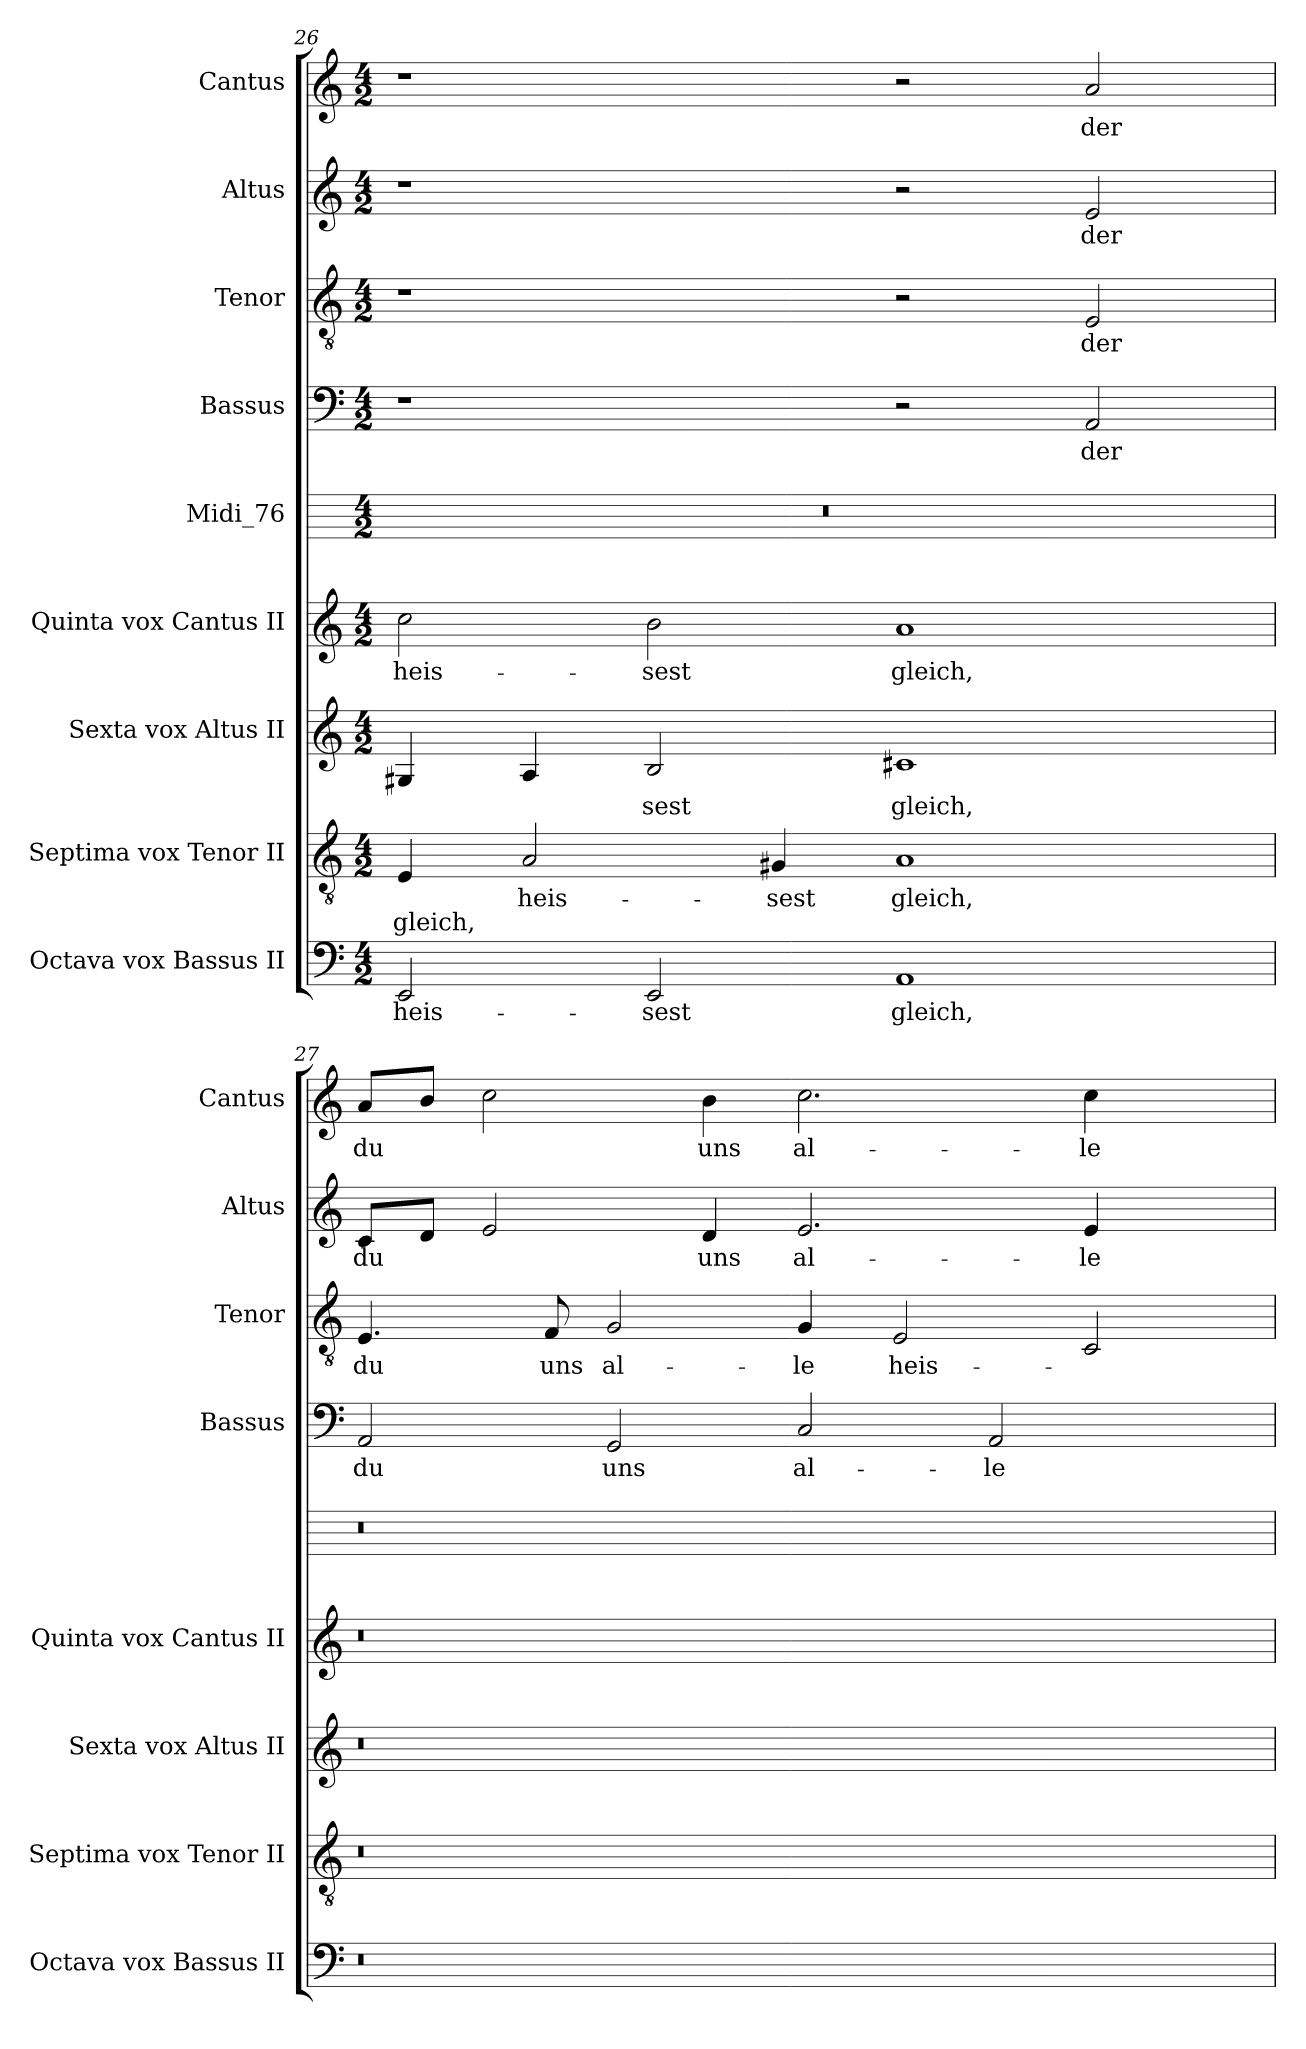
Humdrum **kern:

**kern	**text	**kern	**text	**text	**kern	**text	**kern	**text	**kern	**kern	**text	**kern	**text	**kern	**text	**kern	**text
*part9	*part9	*part8	*part8	*part8	*part7	*part7	*part6	*part6	*part5	*part4	*part4	*part3	*part3	*part2	*part2	*part1	*part1
*staff9	*staff9	*staff8	*staff8	*staff8	*staff7	*staff7	*staff6	*staff6	*staff5	*staff4	*staff4	*staff3	*staff3	*staff2	*staff2	*staff1	*staff1
*I"Octava vox Bassus II	*	*I"Septima vox Tenor II	*	*	*I"Sexta vox Altus II	*	*I"Quinta vox Cantus II	*	*I"Midi_76	*I"Bassus	*	*I"Tenor	*	*I"Altus	*	*I"Cantus	*
*I'Octava vox Bassus II	*	*I'Septima vox Tenor II	*	*	*I'Sexta vox Altus II	*	*I'Quinta vox Cantus II	*	*	*I'Bassus	*	*I'Tenor	*	*I'Altus	*	*I'Cantus	*
!!LO:LB:g=z
*clefF4	*	*clefGv2	*	*	*clefG2	*	*clefG2	*	*	*clefF4	*	*clefGv2	*	*clefG2	*	*clefG2	*
*k[]	*	*k[]	*	*	*k[]	*	*k[]	*	*	*k[]	*	*k[]	*	*k[]	*	*k[]	*
*C:	*	*C:	*	*	*C:	*	*C:	*	*	*C:	*	*C:	*	*C:	*	*C:	*
*M4/2	*	*M4/2	*	*	*M4/2	*	*M4/2	*	*M4/2	*M4/2	*	*M4/2	*	*M4/2	*	*M4/2	*
=26	=26	=26	=26	=26	=26	=26	=26	=26	=26	=26	=26	=26	=26	=26	=26	=26	=26
!	!LO:LY:b	!	!	!LO:LY:b	!	!	!	!LO:LY:b	!	!	!	!	!	!	!	!	!
2EE	heis-	4E	.	gleich,	4G#X	.	2cc	heis-	0r	1r	.	1r	.	1r	.	1r	.
!	!	!	!LO:LY:b	!	!	!	!	!	!	!	!	!	!	!	!	!	!
.	.	2A	heis-	.	4A	.	.	.	.	.	.	.	.	.	.	.	.
!	!LO:LY:b	!	!	!	!	!LO:LY:b	!	!LO:LY:b	!	!	!	!	!	!	!	!	!
2EE	-sest	.	.	.	2B	sest	2b	-sest	.	.	.	.	.	.	.	.	.
!	!	!	!LO:LY:b	!	!	!	!	!	!	!	!	!	!	!	!	!	!
.	.	4G#X	-sest	.	.	.	.	.	.	.	.	.	.	.	.	.	.
!	!LO:LY:b	!	!LO:LY:b	!	!	!LO:LY:b	!	!LO:LY:b	!	!	!	!	!	!	!	!	!
1AA	gleich,	1A	gleich,	.	1c#X	gleich,	1a	gleich,	.	2r	.	2r	.	2r	.	2r	.
!	!	!	!	!	!	!	!	!	!	!	!LO:LY:b	!	!LO:LY:b	!	!LO:LY:b	!	!LO:LY:b
.	.	.	.	.	.	.	.	.	.	2AA	der	2E	der	2e	der	2a	der
=27	=27	=27	=27	=27	=27	=27	=27	=27	=27	=27	=27	=27	=27	=27	=27	=27	=27
!	!	!	!	!	!	!	!	!	!	!	!LO:LY:b	!	!LO:LY:b	!	!LO:LY:b	!	!LO:LY:b
0r	.	0r	.	.	0r	.	0r	.	0r	2AA	du	4.E	du	8cL	du	8aL	du
.	.	.	.	.	.	.	.	.	.	.	.	.	.	8dJ	.	8bJ	.
.	.	.	.	.	.	.	.	.	.	.	.	.	.	2e	.	2cc	.
!	!	!	!	!	!	!	!	!	!	!	!	!	!LO:LY:b	!	!	!	!
.	.	.	.	.	.	.	.	.	.	.	.	8F	uns	.	.	.	.
!	!	!	!	!	!	!	!	!	!	!	!LO:LY:b	!	!LO:LY:b	!	!	!	!
.	.	.	.	.	.	.	.	.	.	2GG	uns	2G	al-	.	.	.	.
!	!	!	!	!	!	!	!	!	!	!	!	!	!	!	!LO:LY:b	!	!LO:LY:b
.	.	.	.	.	.	.	.	.	.	.	.	.	.	4d	uns	4b	uns
!	!	!	!	!	!	!	!	!	!	!	!LO:LY:b	!	!LO:LY:b	!	!LO:LY:b	!	!LO:LY:b
.	.	.	.	.	.	.	.	.	.	2C	al-	4G	-le	2.e	al-	2.cc	al-
!	!	!	!	!	!	!	!	!	!	!	!	!	!LO:LY:b	!	!	!	!
.	.	.	.	.	.	.	.	.	.	.	.	2E	heis-	.	.	.	.
!	!	!	!	!	!	!	!	!	!	!	!LO:LY:b	!	!	!	!	!	!
.	.	.	.	.	.	.	.	.	.	2AA	-le	.	.	.	.	.	.
!	!	!	!	!	!	!	!	!	!	!	!	!	!	!	!LO:LY:b	!	!LO:LY:b
.	.	.	.	.	.	.	.	.	.	.	.	2C	.	4e	-le	4cc	-le
4ryy	.	4ryy	.	.	4ryy	.	4ryy	.	4ryy	4ryy	.	.	.	4ryy	.	4ryy	.
=	=	=	=	=	=	=	=	=	=	=	=	=	=	=	=	=	=
*-	*-	*-	*-	*-	*-	*-	*-	*-	*-	*-	*-	*-	*-	*-	*-	*-	*-
